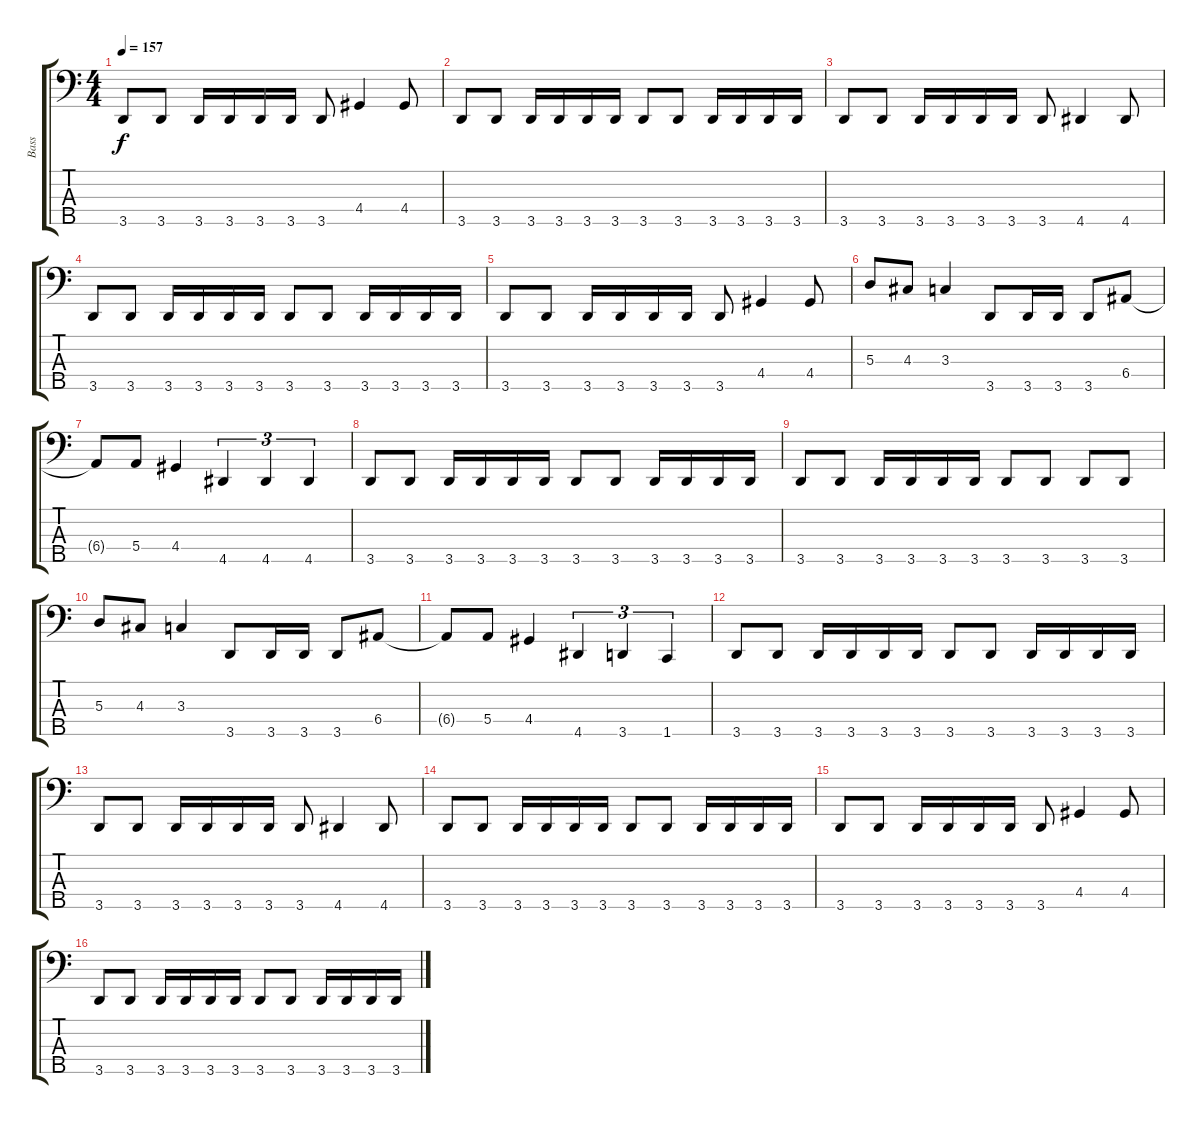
\track ("Bass" "Bass") {instrument slapbass2}
\staff {score tabs}
\tuning (G2 D2 A1 E1 B0) {hide}
\ts (4 4)
\tempo 157
\clef f4
\ks c
3.5.8{dy f} 3.5.8 3.5.16 3.5.16 3.5.16 3.5.16 3.5.8 4.4.4 4.4.8 |
3.5.8 3.5.8 3.5.16 3.5.16 3.5.16 3.5.16 3.5.8 3.5.8 3.5.16 3.5.16 3.5.16 3.5.16 |
3.5.8 3.5.8 3.5.16 3.5.16 3.5.16 3.5.16 3.5.8 4.5.4 4.5.8 |
3.5.8 3.5.8 3.5.16 3.5.16 3.5.16 3.5.16 3.5.8 3.5.8 3.5.16 3.5.16 3.5.16 3.5.16 |
3.5.8 3.5.8 3.5.16 3.5.16 3.5.16 3.5.16 3.5.8 4.4.4 4.4.8 |
5.3.8 4.3.8 3.3.4 3.5.8 3.5.16 3.5.16 3.5.8 6.4.8 |
6.4{t}.8 5.4.8 4.4.4 4.5.4{tu (3 2)} 4.5.4{tu (3 2)} 4.5.4{tu (3 2)} |
3.5.8 3.5.8 3.5.16 3.5.16 3.5.16 3.5.16 3.5.8 3.5.8 3.5.16 3.5.16 3.5.16 3.5.16 |
3.5.8 3.5.8 3.5.16 3.5.16 3.5.16 3.5.16 3.5.8 3.5.8 3.5.8 3.5.8 |
5.3.8 4.3.8 3.3.4 3.5.8 3.5.16 3.5.16 3.5.8 6.4.8 |
6.4{t}.8 5.4.8 4.4.4 4.5.4{tu (3 2)} 3.5.4{tu (3 2)} 1.5.4{tu (3 2)} |
3.5.8 3.5.8 3.5.16 3.5.16 3.5.16 3.5.16 3.5.8 3.5.8 3.5.16 3.5.16 3.5.16 3.5.16 |
3.5.8 3.5.8 3.5.16 3.5.16 3.5.16 3.5.16 3.5.8 4.5.4 4.5.8 |
3.5.8 3.5.8 3.5.16 3.5.16 3.5.16 3.5.16 3.5.8 3.5.8 3.5.16 3.5.16 3.5.16 3.5.16 |
3.5.8 3.5.8 3.5.16 3.5.16 3.5.16 3.5.16 3.5.8 4.4.4 4.4.8 |
3.5.8 3.5.8 3.5.16 3.5.16 3.5.16 3.5.16 3.5.8 3.5.8 3.5.16 3.5.16 3.5.16 3.5.16
